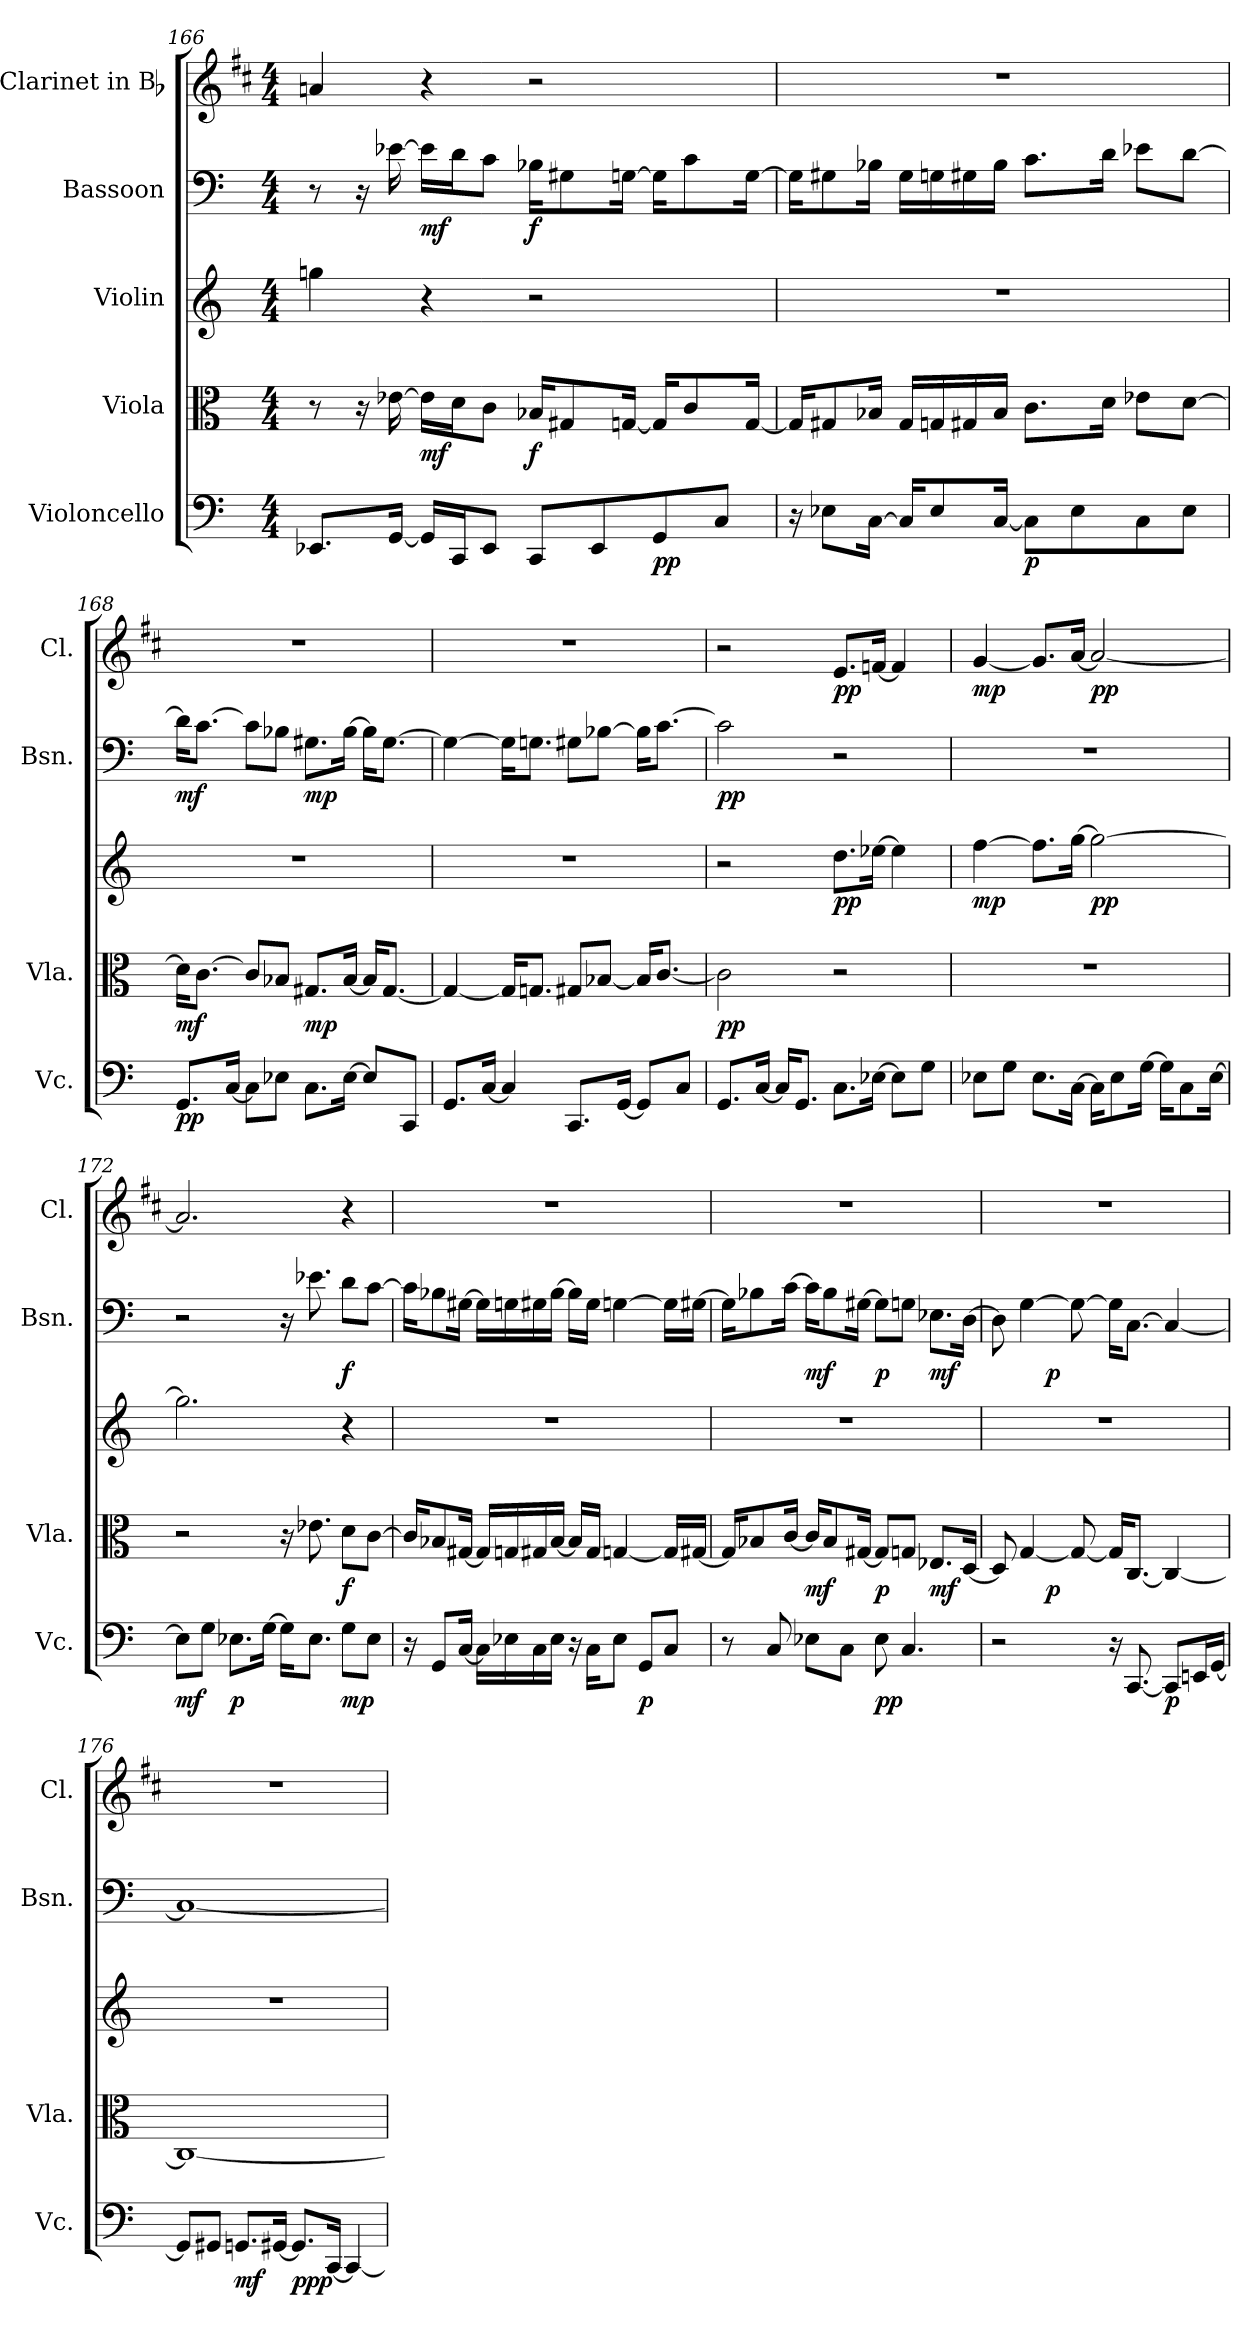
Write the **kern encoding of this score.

**kern	**dynam	**kern	**dynam	**kern	**dynam	**kern	**dynam	**kern	**dynam
*part5	*part5	*part4	*part4	*part3	*part3	*part2	*part2	*part1	*part1
*staff5	*staff5	*staff4	*staff4	*staff3	*staff3	*staff2	*staff2	*staff1	*staff1
*I"Violoncello	*	*I"Viola	*	*I"Violin	*	*I"Bassoon	*	*I"Clarinet in Bb	*
*I'Vc.	*	*I'Vla.	*	*	*	*I'Bsn.	*	*I'Cl.	*
*clefF4	*	*clefC3	*	*clefG2	*	*clefF4	*	*clefG2	*
*	*	*	*	*	*	*	*	*ITrd1c2	*
*k[]	*	*k[]	*	*k[]	*	*k[]	*	*k[]	*
*C:	*	*C:	*	*C:	*	*C:	*	*C:	*
*M4/4	*	*M4/4	*	*M4/4	*	*M4/4	*	*M4/4	*
=166	=166	=166	=166	=166	=166	=166	=166	=166	=166
8.EE-Xi/L	.	8r	.	4ggni\	.	8r	.	4gni/	.
.	.	16r	.	.	.	16r	.	.	.
[16GGi/Jk	.	[16e-Xi\	.	.	.	[16e-Xi\	.	.	.
16GGi/LL]	.	16e-i\LL]	mf	4r	.	16e-i\LL]	mf	4r	.
16CCi/J	.	16di\J	.	.	.	16di\J	.	.	.
8EE-i/J	.	8ci\J	.	.	.	8ci\J	.	.	.
8CCi/L	.	16B-Xi/KL	f	2r	.	16B-Xi\KL	f	2r	.
.	.	8G#Xi/	.	.	.	8G#Xi\	.	.	.
8EE-i/	.	.	.	.	.	.	.	.	.
.	.	[16Gni/Jk	.	.	.	[16Gni\Jk	.	.	.
8GGi/	pp	16Gi/KL]	.	.	.	16Gi\KL]	.	.	.
.	.	8ci/	.	.	.	8ci\	.	.	.
8Ci/J	.	.	.	.	.	.	.	.	.
.	.	[16Gi/Jk	.	.	.	[16Gi\Jk	.	.	.
!!LO:LB:g=z
=167	=167	=167	=167	=167	=167	=167	=167	=167	=167
16r	.	16Gi/KL]	.	1r	.	16Gi\KL]	.	1r	.
8E-Xi\L	.	8G#Xi/	.	.	.	8G#Xi\	.	.	.
[16Ci\Jk	.	16B-Xi/Jk	.	.	.	16B-Xi\Jk	.	.	.
16Ci/KL]	.	16G#i/LL	.	.	.	16G#i\LL	.	.	.
8E-i/	.	16Gni/	.	.	.	16Gni\	.	.	.
.	.	16G#Xi/	.	.	.	16G#Xi\	.	.	.
[16Ci/Jk	.	16B-i/JJ	.	.	.	16B-i\JJ	.	.	.
8Ci\L]	p	8.ci\L	.	.	.	8.ci\L	.	.	.
8E-i\	.	.	.	.	.	.	.	.	.
.	.	16di\Jk	.	.	.	16di\Jk	.	.	.
8Ci\	.	8e-Xi\L	.	.	.	8e-Xi\L	.	.	.
8E-i\J	.	[8di\J	.	.	.	[8di\J	.	.	.
=168	=168	=168	=168	=168	=168	=168	=168	=168	=168
8.GGi/L	pp	16di\KL]	mf	1r	.	16di\KL]	mf	1r	.
.	.	[8.ci\J	.	.	.	[8.ci\J	.	.	.
[16Ci/Jk	.	.	.	.	.	.	.	.	.
8Ci\L]	.	8ci/L]	.	.	.	8ci\L]	.	.	.
8E-Xi\J	.	8B-Xi/J	.	.	.	8B-Xi\J	.	.	.
8.Ci\L	.	8.G#Xi/L	mp	.	.	8.G#Xi\L	mp	.	.
[16E-i\Jk	.	[16B-i/Jk	.	.	.	[16B-i\Jk	.	.	.
8E-i/L]	.	16B-i/KL]	.	.	.	16B-i\KL]	.	.	.
.	.	[8.G#i/J	.	.	.	[8.G#i\J	.	.	.
8CCi/J	.	.	.	.	.	.	.	.	.
=169	=169	=169	=169	=169	=169	=169	=169	=169	=169
8.GGi/L	.	4G#i/_	.	1r	.	4G#i\_	.	1r	.
[16Ci/Jk	.	.	.	.	.	.	.	.	.
4Ci/]	.	16G#i/KL]	.	.	.	16G#i\KL]	.	.	.
.	.	8.Gni/J	.	.	.	8.Gni\J	.	.	.
8.CCi/L	.	8G#Xi/L	.	.	.	8G#Xi\L	.	.	.
.	.	[8B-Xi/J	.	.	.	[8B-Xi\J	.	.	.
[16GGi/Jk	.	.	.	.	.	.	.	.	.
8GGi/L]	.	16B-i/KL]	.	.	.	16B-i\KL]	.	.	.
.	.	[8.ci/J	.	.	.	[8.ci\J	.	.	.
8Ci/J	.	.	.	.	.	.	.	.	.
!!LO:LB:g=z
=170	=170	=170	=170	=170	=170	=170	=170	=170	=170
8.GGi/L	.	2ci\]	pp	2r	.	2ci\]	pp	2r	.
[16Ci/Jk	.	.	.	.	.	.	.	.	.
16Ci/KL]	.	.	.	.	.	.	.	.	.
8.GGi/J	.	.	.	.	.	.	.	.	.
8.Ci\L	.	2r	.	8.ddi\L	pp	2r	.	8.di/L	pp
[16E-Xi\Jk	.	.	.	[16ee-Xi\Jk	.	.	.	[16e-Xi/Jk	.
8E-i\L]	.	.	.	4ee-i\]	.	.	.	4e-i/]	.
8Gi\J	.	.	.	.	.	.	.	.	.
=171	=171	=171	=171	=171	=171	=171	=171	=171	=171
8E-Xi\L	.	1r	.	[4ffi\	mp	1r	.	[4fi/	mp
8Gi\J	.	.	.	.	.	.	.	.	.
8.E-i\L	.	.	.	8.ffi\L]	.	.	.	8.fi/L]	.
[16Ci\Jk	.	.	.	[16ggi\Jk	.	.	.	[16gi/Jk	.
16Ci\KL]	.	.	.	2ggi\_	pp	.	.	2gi/_	pp
8E-i\	.	.	.	.	.	.	.	.	.
[16Gi\Jk	.	.	.	.	.	.	.	.	.
16Gi\KL]	.	.	.	.	.	.	.	.	.
8Ci\	.	.	.	.	.	.	.	.	.
[16E-i\Jk	.	.	.	.	.	.	.	.	.
=172	=172	=172	=172	=172	=172	=172	=172	=172	=172
8E-i\L]	mf	2r	.	2.ggi\]	.	2r	.	2.gi/]	.
8Gi\J	.	.	.	.	.	.	.	.	.
8.E-Xi\L	p	.	.	.	.	.	.	.	.
[16Gi\Jk	.	.	.	.	.	.	.	.	.
16Gi\KL]	.	16r	.	.	.	16r	.	.	.
8.E-i\J	.	8.e-Xi\	.	.	.	8.e-Xi\	.	.	.
8Gi\L	mp	8di\L	f	4r	.	8di\L	f	4r	.
8E-i\J	.	[8ci\J	.	.	.	[8ci\J	.	.	.
!!LO:PB:g=z
=173	=173	=173	=173	=173	=173	=173	=173	=173	=173
16r	.	16ci/KL]	.	1r	.	16ci\KL]	.	1r	.
8GGi/L	.	8B-Xi/	.	.	.	8B-Xi\	.	.	.
[16Ci/Jk	.	[16G#Xi/Jk	.	.	.	[16G#Xi\Jk	.	.	.
16Ci\LL]	.	16G#i/LL]	.	.	.	16G#i\LL]	.	.	.
16E-Xi\	.	16Gni/	.	.	.	16Gni\	.	.	.
16Ci\	.	16G#Xi/	.	.	.	16G#Xi\	.	.	.
16E-i\JJ	.	[16B-i/JJ	.	.	.	[16B-i\JJ	.	.	.
16r	.	16B-i/LL]	.	.	.	16B-i\LL]	.	.	.
16Ci\KL	.	16G#i/JJ	.	.	.	16G#i\JJ	.	.	.
8E-i\J	.	[4Gni/	.	.	.	[4Gni\	.	.	.
8GGi/L	p	.	.	.	.	.	.	.	.
8Ci/J	.	16Gi/LL]	.	.	.	16Gi\LL]	.	.	.
.	.	[16G#Xi/JJ	.	.	.	[16G#Xi\JJ	.	.	.
=174	=174	=174	=174	=174	=174	=174	=174	=174	=174
8r	.	16G#i/KL]	.	1r	.	16G#i\KL]	.	1r	.
.	.	8B-Xi/	.	.	.	8B-Xi\	.	.	.
8Ci/	.	.	.	.	.	.	.	.	.
.	.	[16ci/Jk	.	.	.	[16ci\Jk	.	.	.
8E-Xi\L	.	16ci/KL]	mf	.	.	16ci\KL]	mf	.	.
.	.	8B-i/	.	.	.	8B-i\	.	.	.
8Ci\J	.	.	.	.	.	.	.	.	.
.	.	[16G#Xi/Jk	.	.	.	[16G#Xi\Jk	.	.	.
8E-i\	pp	8G#i/L]	p	.	.	8G#i\L]	p	.	.
4.Ci/	.	8Gni/J	.	.	.	8Gni\J	.	.	.
.	.	8.E-Xi/L	mf	.	.	8.E-Xi\L	mf	.	.
.	.	[16Di/Jk	.	.	.	[16Di\Jk	.	.	.
=175	=175	=175	=175	=175	=175	=175	=175	=175	=175
*	*	*^	*	*	*	*^	*	*	*
2r	.	8Di/]	4ryy	.	1r	.	8Di\]	4ryy	.	1r	.
.	.	[4Gi/	.	.	.	.	[4Gi\	.	.	.	.
.	.	.	2.ryy	p	.	.	.	2.ryy	p	.	.
.	.	8Gi/_	.	.	.	.	8Gi\_	.	.	.	.
16r	.	16Gi/KL]	.	.	.	.	16Gi\KL]	.	.	.	.
[8.CCi/	.	[8.Ci/J	.	.	.	.	[8.Ci\J	.	.	.	.
8CCi/L]	p	4Ci/_	.	.	.	.	4Ci/_	.	.	.	.
16EEni/L	.	.	.	.	.	.	.	.	.	.	.
[16GGi/JJ	.	.	.	.	.	.	.	.	.	.	.
*	*	*v	*v	*	*	*	*v	*v	*	*	*
!!LO:LB:g=z
=176	=176	=176	=176	=176	=176	=176	=176	=176	=176
8GGi/L]	.	1Ci_	.	1r	.	1Ci_	.	1r	.
8GG#Xi/J	.	.	.	.	.	.	.	.	.
8.GGni/L	mf	.	.	.	.	.	.	.	.
[16GG#Xi/Jk	.	.	.	.	.	.	.	.	.
8.GG#i/L]	ppp	.	.	.	.	.	.	.	.
[16CCi/Jk	.	.	.	.	.	.	.	.	.
4CCi/_	.	.	.	.	.	.	.	.	.
=	=	=	=	=	=	=	=	=	=
*-	*-	*-	*-	*-	*-	*-	*-	*-	*-
